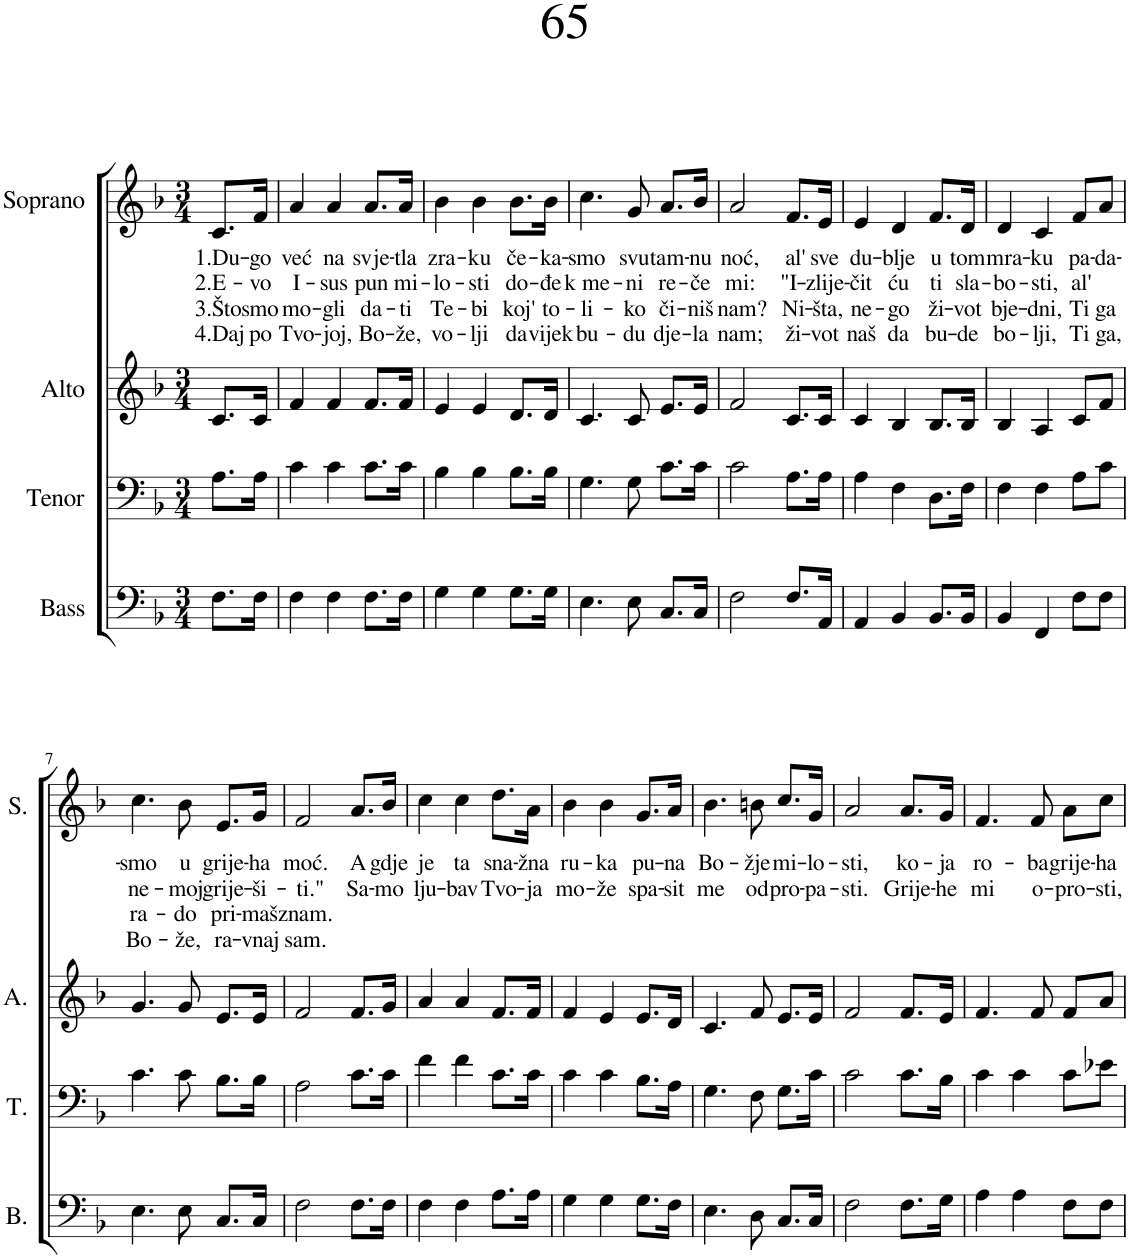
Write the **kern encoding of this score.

**kern	**kern	**kern	**kern	**text	**text	**text	**text
*part4	*part3	*part2	*part1	*part1	*part1	*part1	*part1
*staff4	*staff3	*staff2	*staff1	*staff1	*staff1	*staff1	*staff1
*I"Bass	*I"Tenor	*I"Alto	*I"Soprano	*	*	*	*
*I'B.	*I'T.	*I'A.	*I'S.	*	*	*	*
*clefF4	*clefF4	*clefG2	*clefG2	*	*	*	*
*k[b-]	*k[b-]	*k[b-]	*k[b-]	*	*	*	*
*M3/4	*M3/4	*M3/4	*M3/4	*	*	*	*
=	=	=	=	=	=	=	=
!	!	!	!	!LO:LY:b	!LO:LY:b	!LO:LY:b	!LO:LY:b
8.F\L	8.A\L	8.c/L	8.c/L	1.Du-	2.E-	3.Što	4.Daj
!	!	!	!	!LO:LY:b	!LO:LY:b	!LO:LY:b	!LO:LY:b
16F\Jk	16A\Jk	16c/Jk	16f/Jk	-go	-vo	smo	po
=1	=1	=1	=1	=1	=1	=1	=1
!	!	!	!	!LO:LY:b	!LO:LY:b	!LO:LY:b	!LO:LY:b
4F\	4c\	4f/	4a/	već	I-	mo-	Tvo-
!	!	!	!	!LO:LY:b	!LO:LY:b	!LO:LY:b	!LO:LY:b
4F\	4c\	4f/	4a/	na	-sus	-gli	-joj,
!	!	!	!	!LO:LY:b	!LO:LY:b	!LO:LY:b	!LO:LY:b
8.F\L	8.c\L	8.f/L	8.a/L	svje-	pun	da-	Bo-
!	!	!	!	!LO:LY:b	!LO:LY:b	!LO:LY:b	!LO:LY:b
16F\Jk	16c\Jk	16f/Jk	16a/Jk	-tla	mi-	-ti	-že,
=2	=2	=2	=2	=2	=2	=2	=2
!	!	!	!	!LO:LY:b	!LO:LY:b	!LO:LY:b	!LO:LY:b
4G\	4B-\	4e/	4b-\	zra-	-lo-	Te-	vo-
!	!	!	!	!LO:LY:b	!LO:LY:b	!LO:LY:b	!LO:LY:b
4G\	4B-\	4e/	4b-\	-ku	-sti	-bi	-lji
!	!	!	!	!LO:LY:b	!LO:LY:b	!LO:LY:b	!LO:LY:b
8.G\L	8.B-\L	8.d/L	8.b-\L	če-	do-	koj'	da
!	!	!	!	!LO:LY:b	!LO:LY:b	!LO:LY:b	!LO:LY:b
16G\Jk	16B-\Jk	16d/Jk	16b-\Jk	-ka-	-đe	to-	vijek
=3	=3	=3	=3	=3	=3	=3	=3
!	!	!	!	!LO:LY:b	!LO:LY:b	!LO:LY:b	!LO:LY:b
4.E\	4.G\	4.c/	4.cc\	-smo	k me-	-li-	bu-
!	!	!	!	!LO:LY:b	!LO:LY:b	!LO:LY:b	!LO:LY:b
8E\	8G\	8c/	8g/	svu	-ni	-ko	-du
!	!	!	!	!LO:LY:b	!LO:LY:b	!LO:LY:b	!LO:LY:b
8.C/L	8.c\L	8.e/L	8.a/L	tam-	re-	či-	dje-
!	!	!	!	!LO:LY:b	!LO:LY:b	!LO:LY:b	!LO:LY:b
16C/Jk	16c\Jk	16e/Jk	16b-/Jk	-nu	-če	-niš	-la
=4	=4	=4	=4	=4	=4	=4	=4
!	!	!	!	!LO:LY:b	!LO:LY:b	!LO:LY:b	!LO:LY:b
2F\	2c\	2f/	2a/	noć,	mi:	nam?	nam;
!	!	!	!	!LO:LY:b	!LO:LY:b	!LO:LY:b	!LO:LY:b
8.F/L	8.A\L	8.c/L	8.f/L	al'	"I-	Ni-	ži-
!	!	!	!	!LO:LY:b	!LO:LY:b	!LO:LY:b	!LO:LY:b
16AA/Jk	16A\Jk	16c/Jk	16e/Jk	sve	-zlije-	-šta,	-vot
=5	=5	=5	=5	=5	=5	=5	=5
!	!	!	!	!LO:LY:b	!LO:LY:b	!LO:LY:b	!LO:LY:b
4AA/	4A\	4c/	4e/	du-	-čit	ne-	naš
!	!	!	!	!LO:LY:b	!LO:LY:b	!LO:LY:b	!LO:LY:b
4BB-/	4F\	4B-/	4d/	-blje	ću	-go	da
!	!	!	!	!LO:LY:b	!LO:LY:b	!LO:LY:b	!LO:LY:b
8.BB-/L	8.D\L	8.B-/L	8.f/L	u	ti	ži-	bu-
!	!	!	!	!LO:LY:b	!LO:LY:b	!LO:LY:b	!LO:LY:b
16BB-/Jk	16F\Jk	16B-/Jk	16d/Jk	tom	sla-	-vot	-de
=6	=6	=6	=6	=6	=6	=6	=6
!	!	!	!	!LO:LY:b	!LO:LY:b	!LO:LY:b	!LO:LY:b
4BB-/	4F\	4B-/	4d/	mra-	-bo-	bje-	bo-
!	!	!	!	!LO:LY:b	!LO:LY:b	!LO:LY:b	!LO:LY:b
4FF/	4F\	4A/	4c/	-ku	-sti,	-dni,	-lji,
!	!	!	!	!LO:LY:b	!LO:LY:b	!LO:LY:b	!LO:LY:b
8F\L	8A\L	8c/L	8f/L	pa-	al'	Ti	Ti
!	!	!	!	!LO:LY:b	!	!LO:LY:b	!LO:LY:b
8F\J	8c\J	8f/J	8a/J	-da-	.	ga	ga,
!!LO:LB:g=z
=7	=7	=7	=7	=7	=7	=7	=7
!	!	!	!	!LO:LY:b	!LO:LY:b	!LO:LY:b	!LO:LY:b
4.E\	4.c\	4.g/	4.cc\	-smo	ne-	ra-	Bo-
!	!	!	!	!LO:LY:b	!LO:LY:b	!LO:LY:b	!LO:LY:b
8E\	8c\	8g/	8b-\	u	-moj	-do	-že,
!	!	!	!	!LO:LY:b	!LO:LY:b	!LO:LY:b	!LO:LY:b
8.C/L	8.B-\L	8.e/L	8.e/L	grije-	grije-	pri-	ra-
!	!	!	!	!LO:LY:b	!LO:LY:b	!LO:LY:b	!LO:LY:b
16C/Jk	16B-\Jk	16e/Jk	16g/Jk	-ha	-ši-	-maš	-vnaj
=8	=8	=8	=8	=8	=8	=8	=8
!	!	!	!	!LO:LY:b	!LO:LY:b	!LO:LY:b	!LO:LY:b
2F\	2A\	2f/	2f/	moć.	-ti."	znam.	sam.
!	!	!	!	!LO:LY:b	!LO:LY:b	!	!
8.F\L	8.c\L	8.f/L	8.a/L	A	Sa-	.	.
!	!	!	!	!LO:LY:b	!LO:LY:b	!	!
16F\Jk	16c\Jk	16g/Jk	16b-/Jk	gdje	-mo	.	.
=9	=9	=9	=9	=9	=9	=9	=9
!	!	!	!	!LO:LY:b	!LO:LY:b	!	!
4F\	4f\	4a/	4cc\	je	lju-	.	.
!	!	!	!	!LO:LY:b	!LO:LY:b	!	!
4F\	4f\	4a/	4cc\	ta	-bav	.	.
!	!	!	!	!LO:LY:b	!LO:LY:b	!	!
8.A\L	8.c\L	8.f/L	8.dd\L	sna-	Tvo-	.	.
!	!	!	!	!LO:LY:b	!LO:LY:b	!	!
16A\Jk	16c\Jk	16f/Jk	16a\Jk	-žna	-ja	.	.
=10	=10	=10	=10	=10	=10	=10	=10
!	!	!	!	!LO:LY:b	!LO:LY:b	!	!
4G\	4c\	4f/	4b-\	ru-	mo-	.	.
!	!	!	!	!LO:LY:b	!LO:LY:b	!	!
4G\	4c\	4e/	4b-\	-ka	-že	.	.
!	!	!	!	!LO:LY:b	!LO:LY:b	!	!
8.G\L	8.B-\L	8.e/L	8.g/L	pu-	spa-	.	.
!	!	!	!	!LO:LY:b	!LO:LY:b	!	!
16F\Jk	16A\Jk	16d/Jk	16a/Jk	-na	-sit	.	.
=11	=11	=11	=11	=11	=11	=11	=11
!	!	!	!	!LO:LY:b	!LO:LY:b	!	!
4.E\	4.G\	4.c/	4.b-\	Bo-	me	.	.
!	!	!	!	!LO:LY:b	!LO:LY:b	!	!
8D\	8F\	8f/	8bn\	-žje	od	.	.
!	!	!	!	!LO:LY:b	!LO:LY:b	!	!
8.C/L	8.G\L	8.e/L	8.cc/L	mi-	pro-	.	.
!	!	!	!	!LO:LY:b	!LO:LY:b	!	!
16C/Jk	16c\Jk	16e/Jk	16g/Jk	-lo-	-pa-	.	.
=12	=12	=12	=12	=12	=12	=12	=12
!	!	!	!	!LO:LY:b	!LO:LY:b	!	!
2F\	2c\	2f/	2a/	-sti,	-sti.	.	.
!	!	!	!	!LO:LY:b	!LO:LY:b	!	!
8.F\L	8.c\L	8.f/L	8.a/L	ko-	Grije-	.	.
!	!	!	!	!LO:LY:b	!LO:LY:b	!	!
16G\Jk	16B-\Jk	16e/Jk	16g/Jk	-ja	-he	.	.
=13	=13	=13	=13	=13	=13	=13	=13
!	!	!	!	!LO:LY:b	!LO:LY:b	!	!
4A\	4c\	4.f/	4.f/	ro-	mi	.	.
4A\	4c\	.	.	.	.	.	.
!	!	!	!	!LO:LY:b	!LO:LY:b	!	!
.	.	8f/	8f/	-ba	o-	.	.
!	!	!	!	!LO:LY:b	!LO:LY:b	!	!
8F\L	8c\L	8f/L	8a\L	grije-	-pro-	.	.
!	!	!	!	!LO:LY:b	!LO:LY:b	!	!
8F\J	8e-X\J	8a/J	8cc\J	-ha	-sti,	.	.
=	=	=	=	=	=	=	=
*-	*-	*-	*-	*-	*-	*-	*-
